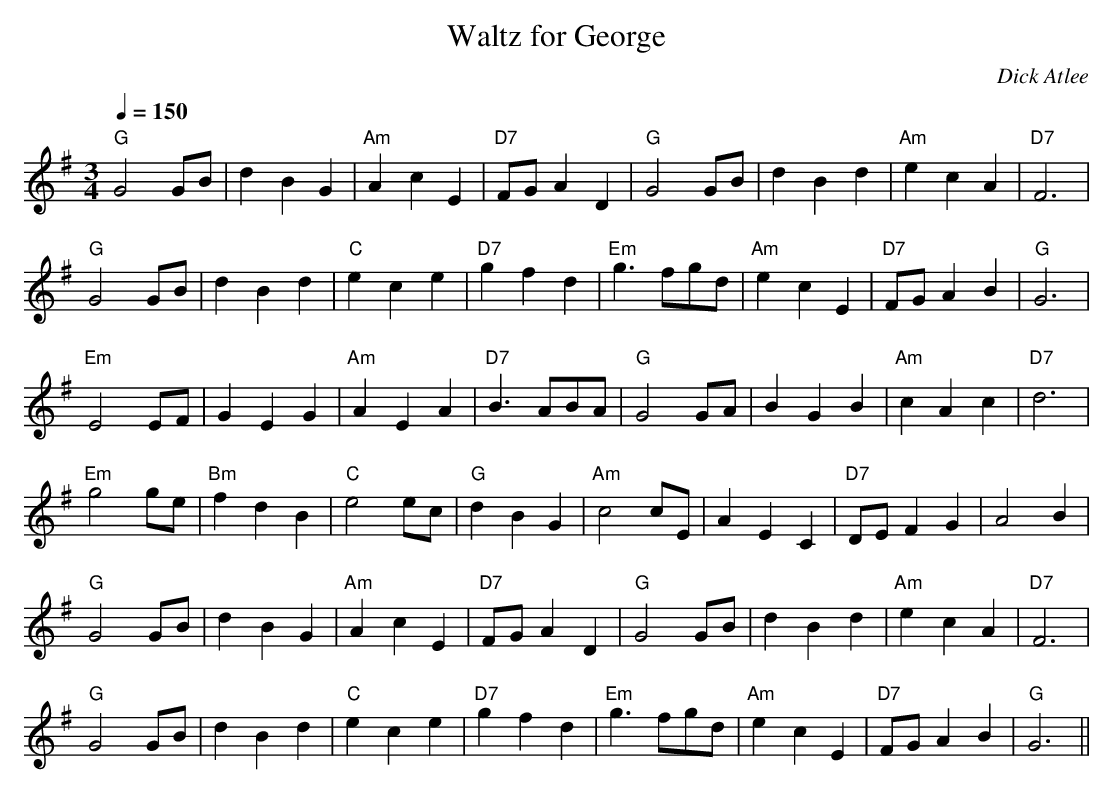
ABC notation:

X:1
T:Waltz for George
M:3/4
L:1/4
Q:1/4=150
C:Dick Atlee
K:G
"G" G2 G/2B/2 | d B G | "Am" A c E | "D7" F/2G/2 A D |
"G" G2 G/2B/2 | d B d | "Am" e c A | "D7" F3 | !
"G" G2 G/2B/2 | d B d | "C" e c e | "D7" g f d |
"Em" g3/2 f/2g/2d/2 | "Am" e c E | "D7" F/2G/2 A B | "G" G3 | !
"Em" E2 E/2F/2 | G E G | "Am" A E A | "D7" B3/2 A/2B/2A/2 |
"G" G2 G/2A/2 | B G B | "Am" c A c | "D7" d3 | !
"Em" g2 g/2e/2 | "Bm" f d B | "C" e2 e/2c/2 | "G" d B G |
"Am" c2 c/2E/2 | A E C | "D7" D/2E/2 F G | A2 B | !
"G" G2 G/2B/2 | d B G | "Am" A c E | "D7" F/2G/2 A D |
"G" G2 G/2B/2 | d B d | "Am" e c A | "D7" F3 | !
"G" G2 G/2B/2 | d B d | "C" e c e | "D7" g f d |
"Em" g3/2 f/2g/2d/2 | "Am" e c E | "D7" F/2G/2 A B | "G" G3 ||
